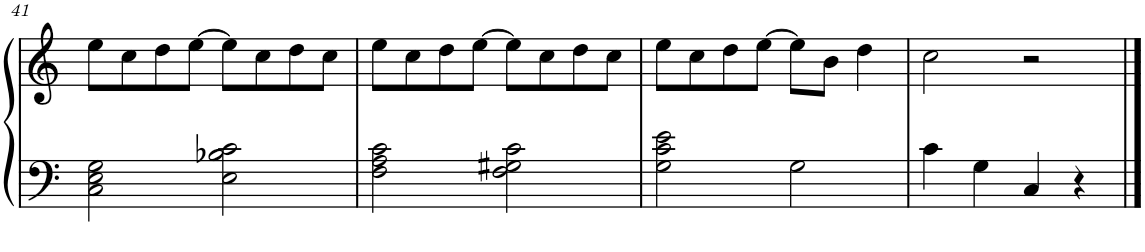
**kern	**kern
*part1	*part1
*staff2	*staff1
*I"Piano	*
*I'Pno.	*
!!LO:PB:g=z
*clefF4	*clefG2
*k[]	*k[]
*M4/4	*M4/4
=41	=41
2C\ 2E\ 2G\	8ee\L
.	8cc\
.	8dd\
.	[8ee\J
2E\ 2B-X\ 2c\	8ee\L]
.	8cc\
.	8dd\
.	8cc\J
=42	=42
2F\ 2A\ 2c\	8ee\L
.	8cc\
.	8dd\
.	[8ee\J
2F\ 2G#X\ 2c\	8ee\L]
.	8cc\
.	8dd\
.	8cc\J
=43	=43
2G\ 2c\ 2e\	8ee\L
.	8cc\
.	8dd\
.	[8ee\J
2G\	8ee\L]
.	8b\J
.	4dd\
=44	=44
4c\	2cc\
4G\	.
4C/	2r
4r	.
==	==
*-	*-
